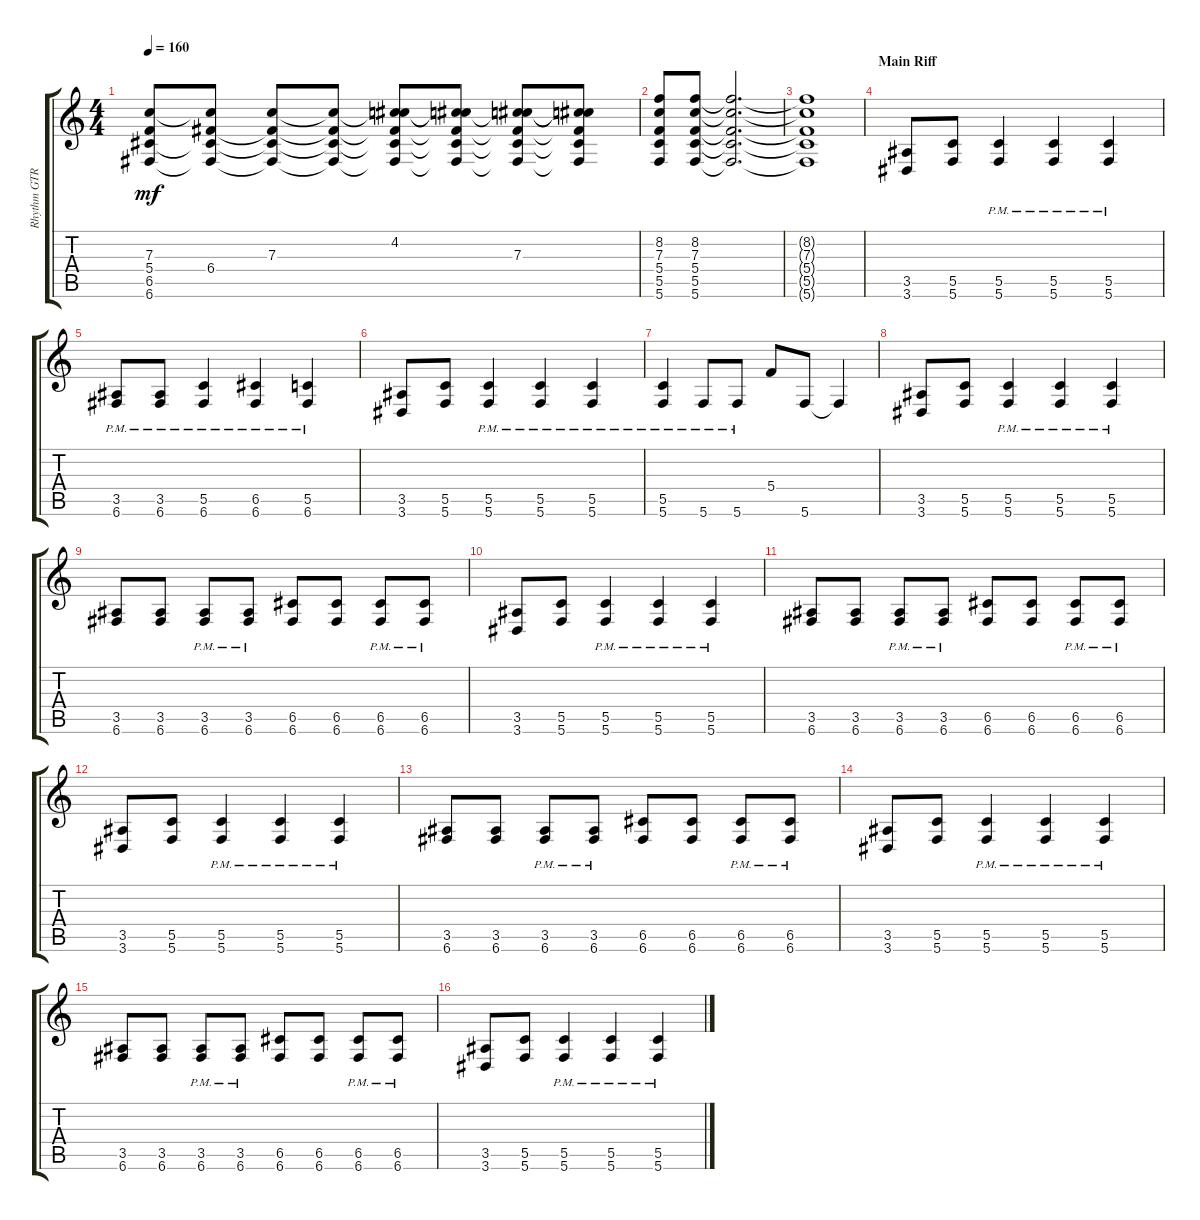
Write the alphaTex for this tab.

\track ("Rhythm GTR 2" "Rhythm GTR") {instrument distortionguitar}
\staff {score tabs}
\tuning (D4 A3 F3 C3 G2 C2) {hide}
\ts (4 4)
\tempo 160
\clef g2
\ks aminor
(7.3{t} 5.4{t} 6.5 6.6).8{dy mf} (7.3{t} 6.4 6.5{t} 6.6{t}).8 (7.3 6.4{t} 6.5{t} 6.6{t}).8 (7.3{t} 6.4{t} 6.5{t} 6.6{t}).8 (4.2 7.3{t} 6.4{t} 6.5{t} 6.6{t}).8 (4.2{t} 7.3{t} 6.4{t} 6.5{t} 6.6{t}).8 (4.2{t} 7.3 6.4{t} 6.5{t} 6.6{t}).8 (4.2{t} 7.3{t} 6.4{t} 6.5{t} 6.6{t}).8 |
(8.2 7.3 5.4 5.5 5.6).8 (8.2 7.3 5.4 5.5 5.6).8 (8.2{t} 7.3{t} 5.4{t} 5.5{t} 5.6{t}).2{d} |
(8.2{t} 7.3{t} 5.4{t} 5.5{t} 5.6{t}).1 |
\section ("" "Main Riff")
(3.5 3.6).8 (5.5 5.6).8 (5.5{pm} 5.6{pm}).4 (5.5{pm} 5.6{pm}).4 (5.5{pm} 5.6{pm}).4 |
(3.5{pm} 6.6{pm}).8 (3.5{pm} 6.6{pm}).8 (5.5{pm} 6.6{pm}).4 (6.5{pm} 6.6{pm}).4 (5.5{pm} 6.6{pm}).4 |
(3.5 3.6).8 (5.5 5.6).8 (5.5{pm} 5.6{pm}).4 (5.5{pm} 5.6{pm}).4 (5.5{pm} 5.6{pm}).4 |
(5.5{pm} 5.6{pm}).4 5.6{pm}.8 5.6{pm}.8 5.4.8 5.6.8 5.6{t}.4 |
(3.5 3.6).8 (5.5 5.6).8 (5.5{pm} 5.6{pm}).4 (5.5{pm} 5.6{pm}).4 (5.5{pm} 5.6{pm}).4 |
(3.5 6.6).8 (3.5 6.6).8 (3.5{pm} 6.6{pm}).8 (3.5{pm} 6.6{pm}).8 (6.5 6.6).8 (6.5 6.6).8 (6.5{pm} 6.6{pm}).8 (6.5{pm} 6.6{pm}).8 |
(3.5 3.6).8 (5.5 5.6).8 (5.5{pm} 5.6{pm}).4 (5.5{pm} 5.6{pm}).4 (5.5{pm} 5.6{pm}).4 |
(3.5 6.6).8 (3.5 6.6).8 (3.5{pm} 6.6{pm}).8 (3.5{pm} 6.6{pm}).8 (6.5 6.6).8 (6.5 6.6).8 (6.5{pm} 6.6{pm}).8 (6.5{pm} 6.6{pm}).8 |
(3.5 3.6).8 (5.5 5.6).8 (5.5{pm} 5.6{pm}).4 (5.5{pm} 5.6{pm}).4 (5.5{pm} 5.6{pm}).4 |
(3.5 6.6).8 (3.5 6.6).8 (3.5{pm} 6.6{pm}).8 (3.5{pm} 6.6{pm}).8 (6.5 6.6).8 (6.5 6.6).8 (6.5{pm} 6.6{pm}).8 (6.5{pm} 6.6{pm}).8 |
(3.5 3.6).8 (5.5 5.6).8 (5.5{pm} 5.6{pm}).4 (5.5{pm} 5.6{pm}).4 (5.5{pm} 5.6{pm}).4 |
(3.5 6.6).8 (3.5 6.6).8 (3.5{pm} 6.6{pm}).8 (3.5{pm} 6.6{pm}).8 (6.5 6.6).8 (6.5 6.6).8 (6.5{pm} 6.6{pm}).8 (6.5{pm} 6.6{pm}).8 |
(3.5 3.6).8 (5.5 5.6).8 (5.5{pm} 5.6{pm}).4 (5.5{pm} 5.6{pm}).4 (5.5{pm} 5.6{pm}).4
